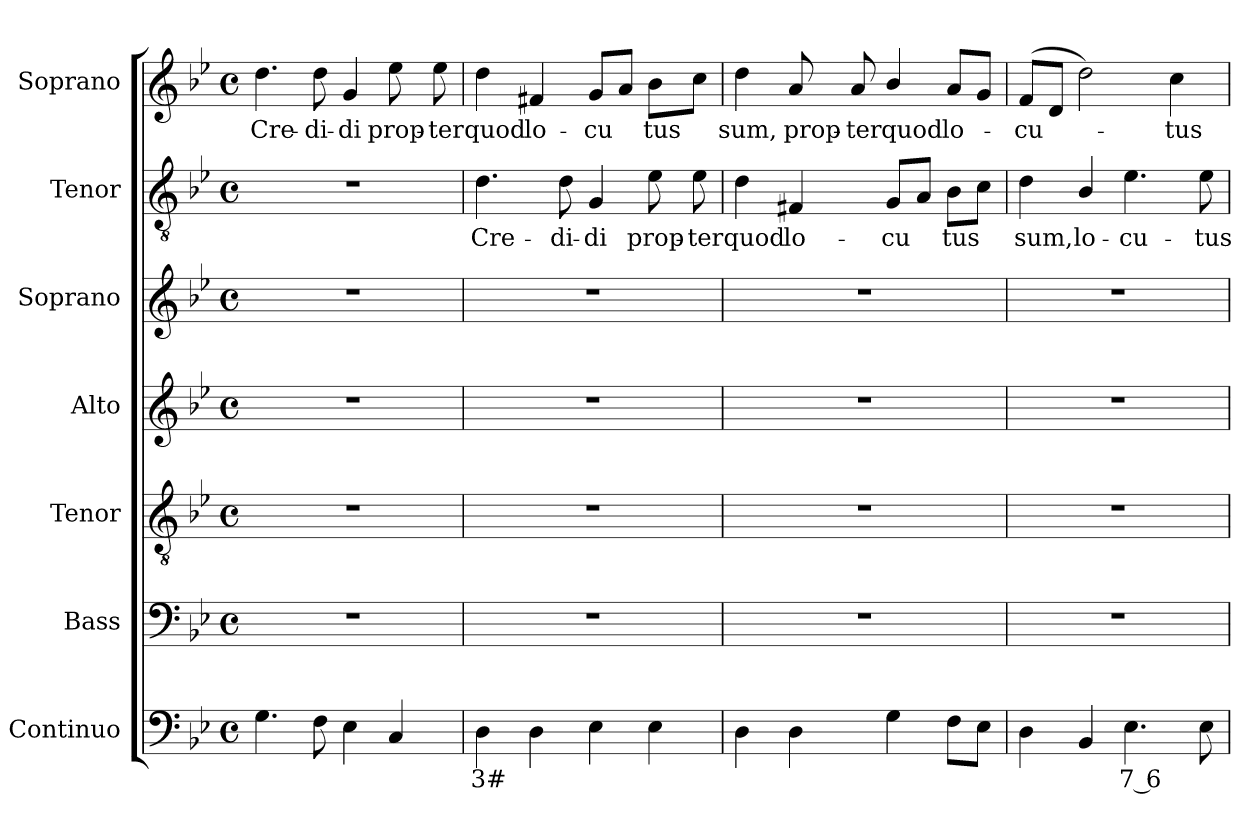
**kern	**text	**kern	**kern	**kern	**kern	**kern	**text	**kern	**text
*part7	*part7	*part6	*part5	*part4	*part3	*part2	*part2	*part1	*part1
*staff7	*staff7	*staff6	*staff5	*staff4	*staff3	*staff2	*staff2	*staff1	*staff1
*I"Continuo	*	*I"Bass	*I"Tenor	*I"Alto	*I"Soprano	*I"Tenor	*	*I"Soprano	*
*I'Cont.	*	*I'B.	*I'T.	*I'A.	*I'S.	*I'T.	*	*I'S.	*
!!LO:PB:g=z
*clefF4	*	*clefF4	*clefGv2	*clefG2	*clefG2	*clefGv2	*	*clefG2	*
*	*	*	*ITrd7c12	*	*	*ITrd7c12	*	*	*
*k[b-e-]	*	*k[b-e-]	*k[b-e-]	*k[b-e-]	*k[b-e-]	*k[b-e-]	*	*k[b-e-]	*
*B-:	*	*B-:	*B-:	*B-:	*B-:	*B-:	*	*B-:	*
*M4/4	*	*M4/4	*M4/4	*M4/4	*M4/4	*M4/4	*	*M4/4	*
*met(c)	*	*met(c)	*met(c)	*met(c)	*met(c)	*met(c)	*	*met(c)	*
=1	=1	=1	=1	=1	=1	=1	=1	=1	=1
!	!	!	!	!	!	!	!	!	!LO:LY:b:color=#000000
4.Gi\	.	1r	1r	1r	1r	1r	.	4.ddi\	Cre-
!	!	!	!	!	!	!	!	!	!LO:LY:b:color=#000000
8Fi\	.	.	.	.	.	.	.	8ddi\	-di-
!	!	!	!	!	!	!	!	!	!LO:LY:b:color=#000000
4E-i\	.	.	.	.	.	.	.	4gi/	-di
!	!	!	!	!	!	!	!	!	!LO:LY:b:color=#000000
4Ci/	.	.	.	.	.	.	.	8ee-i\	prop-
!	!	!	!	!	!	!	!	!	!LO:LY:b:color=#000000
.	.	.	.	.	.	.	.	8ee-i\	-ter
=2	=2	=2	=2	=2	=2	=2	=2	=2	=2
!	!LO:LY:b:color=#000000	!	!	!	!	!	!	!	!
!	!	!	!	!	!	!	!LO:LY:b:color=#000000	!	!
!	!	!	!	!	!	!	!	!	!LO:LY:b:color=#000000
4Di\	3#	1r	1r	1r	1r	4.Di\	Cre-	4ddi\	quod
!	!	!	!	!	!	!	!	!	!LO:LY:b:color=#000000
4Di\	.	.	.	.	.	.	.	4f#Xi/	lo-
!	!	!	!	!	!	!	!LO:LY:b:color=#000000	!	!
.	.	.	.	.	.	8Di\	-di-	.	.
!	!	!	!	!	!	!	!LO:LY:b:color=#000000	!	!
!	!	!	!	!	!	!	!	!	!LO:LY:b:color=#000000
4E-i\	.	.	.	.	.	4GGi/	-di	8gi/L	-cu
.	.	.	.	.	.	.	.	8ai/J	.
!	!	!	!	!	!	!	!LO:LY:b:color=#000000	!	!
!	!	!	!	!	!	!	!	!	!LO:LY:b:color=#000000
4E-i\	.	.	.	.	.	8E-i\	prop-	8b-i\L	tus
!	!	!	!	!	!	!	!LO:LY:b:color=#000000	!	!
.	.	.	.	.	.	8E-i\	-ter	8cci\J	.
=3	=3	=3	=3	=3	=3	=3	=3	=3	=3
!	!	!	!	!	!	!	!LO:LY:b:color=#000000	!	!
!	!	!	!	!	!	!	!	!	!LO:LY:b:color=#000000
4Di\	.	1r	1r	1r	1r	4Di\	quod	4ddi\	sum,
!	!	!	!	!	!	!	!LO:LY:b:color=#000000	!	!
!	!	!	!	!	!	!	!	!	!LO:LY:b:color=#000000
4Di\	.	.	.	.	.	4FF#Xi/	lo-	8ai/	prop-
!	!	!	!	!	!	!	!	!	!LO:LY:b:color=#000000
.	.	.	.	.	.	.	.	8ai/	-ter
!	!	!	!	!	!	!	!LO:LY:b:color=#000000	!	!
!	!	!	!	!	!	!	!	!	!LO:LY:b:color=#000000
4Gi\	.	.	.	.	.	8GGi/L	-cu	4b-i/	quod
.	.	.	.	.	.	8AAi/J	.	.	.
!	!	!	!	!	!	!	!LO:LY:b:color=#000000	!	!
!	!	!	!	!	!	!	!	!	!LO:LY:b:color=#000000
8Fi\L	.	.	.	.	.	8BB-i\L	tus	8ai/L	lo-
8E-i\J	.	.	.	.	.	8Ci\J	.	8gi/J	.
=4	=4	=4	=4	=4	=4	=4	=4	=4	=4
!	!	!	!	!	!	!	!LO:LY:b:color=#000000	!	!
!	!	!	!	!	!	!	!	!	!LO:LY:b:color=#000000
4Di\	.	1r	1r	1r	1r	4Di\	sum,	(8fi/L	-cu-
.	.	.	.	.	.	.	.	8di/J	.
!	!	!	!	!	!	!	!LO:LY:b:color=#000000	!	!
4BB-i/	.	.	.	.	.	4BB-i/	lo-	2ddi\)	.
!	!LO:LY:b:color=#000000	!	!	!	!	!	!	!	!
!	!	!	!	!	!	!	!LO:LY:b:color=#000000	!	!
4.E-i\	7 6	.	.	.	.	4.E-i\	-cu-	.	.
!	!	!	!	!	!	!	!	!	!LO:LY:b:color=#000000
.	.	.	.	.	.	.	.	4cci\	-tus
!	!	!	!	!	!	!	!LO:LY:b:color=#000000	!	!
8E-i\	.	.	.	.	.	8E-i\	-tus	.	.
=	=	=	=	=	=	=	=	=	=
*-	*-	*-	*-	*-	*-	*-	*-	*-	*-
